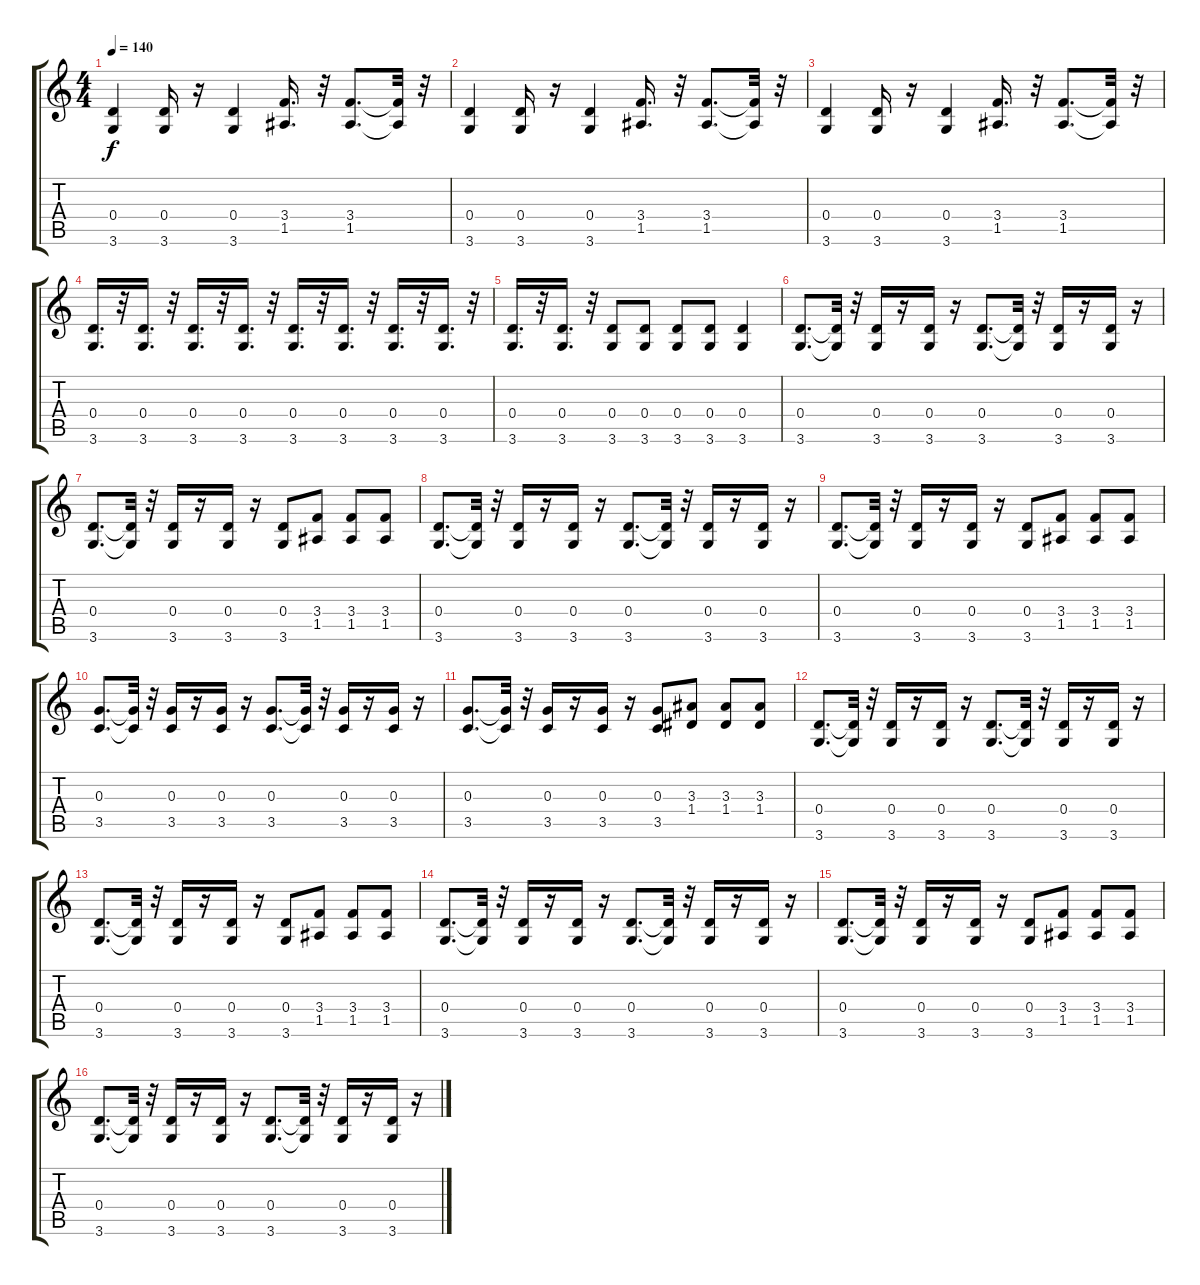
\track "" {instrument distortionguitar}
\staff {score tabs}
\tuning (E4 B3 G3 D3 A2 E2) {hide}
\ts (4 4)
\tempo 140
\clef g2
\ks c
(0.4 3.6).4{dy f} (0.4 3.6).16 r.16 (0.4 3.6).4 (3.4 1.5).16{d} r.32 (3.4 1.5).8{d} (3.4{t} 1.5{t}).32 r.32 |
(0.4 3.6).4 (0.4 3.6).16 r.16 (0.4 3.6).4 (3.4 1.5).16{d} r.32 (3.4 1.5).8{d} (3.4{t} 1.5{t}).32 r.32 |
(0.4 3.6).4 (0.4 3.6).16 r.16 (0.4 3.6).4 (3.4 1.5).16{d} r.32 (3.4 1.5).8{d} (3.4{t} 1.5{t}).32 r.32 |
(0.4 3.6).16{d} r.32 (0.4 3.6).16{d} r.32 (0.4 3.6).16{d} r.32 (0.4 3.6).16{d} r.32 (0.4 3.6).16{d} r.32 (0.4 3.6).16{d} r.32 (0.4 3.6).16{d} r.32 (0.4 3.6).16{d} r.32 |
(0.4 3.6).16{d} r.32 (0.4 3.6).16{d} r.32 (0.4 3.6).8 (0.4 3.6).8 (0.4 3.6).8 (0.4 3.6).8 (0.4 3.6).4 |
(0.4 3.6).8{d} (0.4{t} 3.6{t}).32 r.32 (0.4 3.6).16 r.16 (0.4 3.6).16 r.16 (0.4 3.6).8{d} (0.4{t} 3.6{t}).32 r.32 (0.4 3.6).16 r.16 (0.4 3.6).16 r.16 |
(0.4 3.6).8{d} (0.4{t} 3.6{t}).32 r.32 (0.4 3.6).16 r.16 (0.4 3.6).16 r.16 (0.4 3.6).8 (3.4 1.5).8 (3.4 1.5).8 (3.4 1.5).8 |
(0.4 3.6).8{d} (0.4{t} 3.6{t}).32 r.32 (0.4 3.6).16 r.16 (0.4 3.6).16 r.16 (0.4 3.6).8{d} (0.4{t} 3.6{t}).32 r.32 (0.4 3.6).16 r.16 (0.4 3.6).16 r.16 |
(0.4 3.6).8{d} (0.4{t} 3.6{t}).32 r.32 (0.4 3.6).16 r.16 (0.4 3.6).16 r.16 (0.4 3.6).8 (3.4 1.5).8 (3.4 1.5).8 (3.4 1.5).8 |
(0.3 3.5).8{d} (0.3{t} 3.5{t}).32 r.32 (0.3 3.5).16 r.16 (0.3 3.5).16 r.16 (0.3 3.5).8{d} (0.3{t} 3.5{t}).32 r.32 (0.3 3.5).16 r.16 (0.3 3.5).16 r.16 |
(0.3 3.5).8{d} (0.3{t} 3.5{t}).32 r.32 (0.3 3.5).16 r.16 (0.3 3.5).16 r.16 (0.3 3.5).8 (3.3 1.4).8 (3.3 1.4).8 (3.3 1.4).8 |
(0.4 3.6).8{d} (0.4{t} 3.6{t}).32 r.32 (0.4 3.6).16 r.16 (0.4 3.6).16 r.16 (0.4 3.6).8{d} (0.4{t} 3.6{t}).32 r.32 (0.4 3.6).16 r.16 (0.4 3.6).16 r.16 |
(0.4 3.6).8{d} (0.4{t} 3.6{t}).32 r.32 (0.4 3.6).16 r.16 (0.4 3.6).16 r.16 (0.4 3.6).8 (3.4 1.5).8 (3.4 1.5).8 (3.4 1.5).8 |
(0.4 3.6).8{d} (0.4{t} 3.6{t}).32 r.32 (0.4 3.6).16 r.16 (0.4 3.6).16 r.16 (0.4 3.6).8{d} (0.4{t} 3.6{t}).32 r.32 (0.4 3.6).16 r.16 (0.4 3.6).16 r.16 |
(0.4 3.6).8{d} (0.4{t} 3.6{t}).32 r.32 (0.4 3.6).16 r.16 (0.4 3.6).16 r.16 (0.4 3.6).8 (3.4 1.5).8 (3.4 1.5).8 (3.4 1.5).8 |
(0.4 3.6).8{d} (0.4{t} 3.6{t}).32 r.32 (0.4 3.6).16 r.16 (0.4 3.6).16 r.16 (0.4 3.6).8{d} (0.4{t} 3.6{t}).32 r.32 (0.4 3.6).16 r.16 (0.4 3.6).16 r.16
